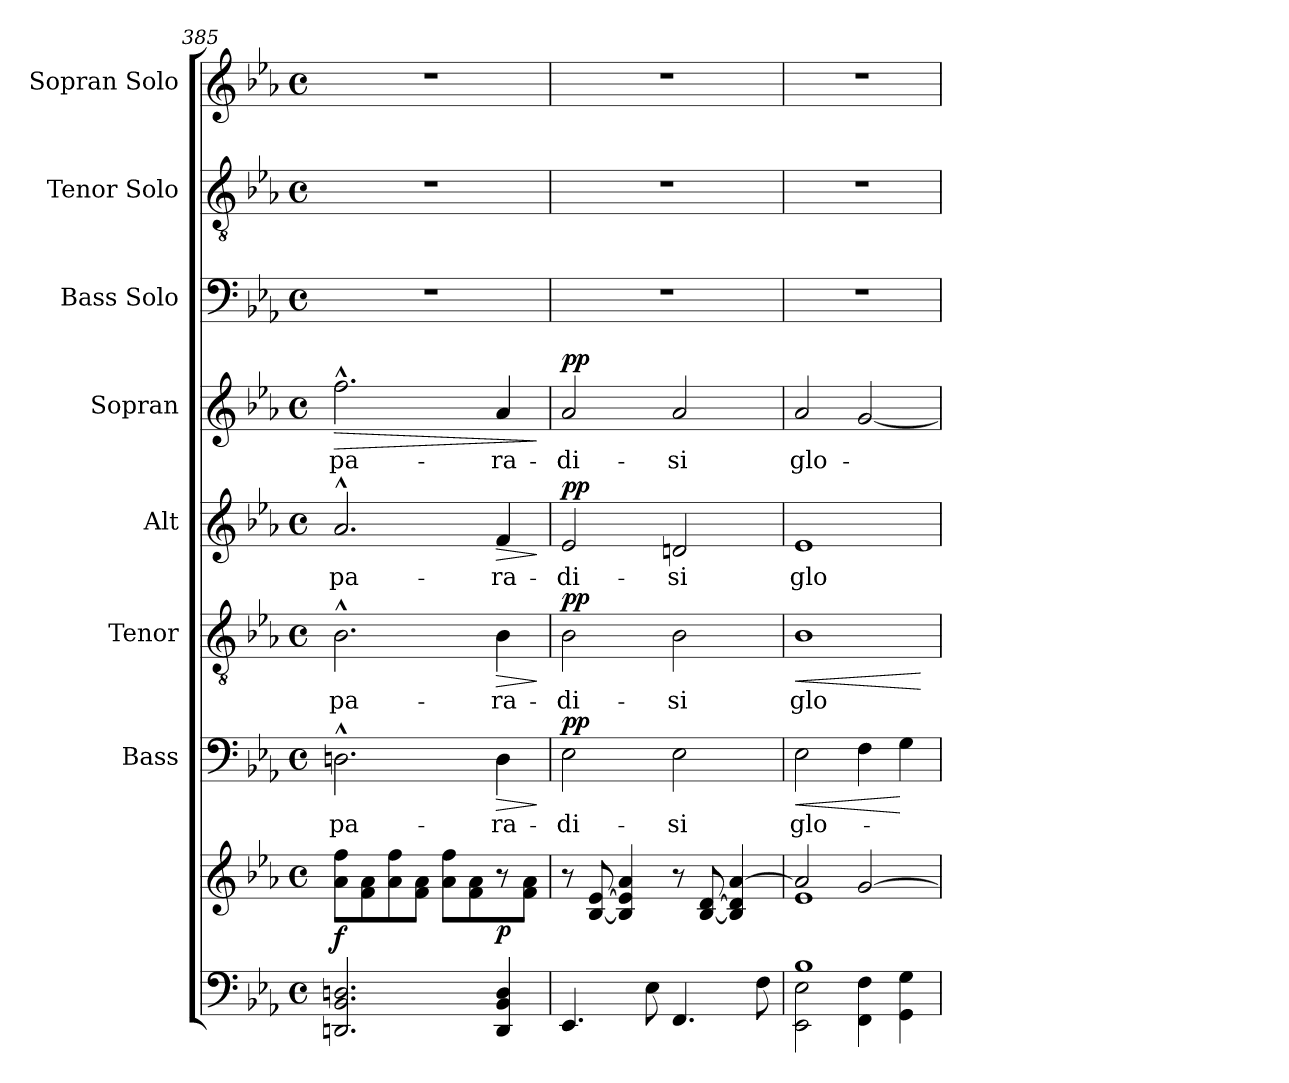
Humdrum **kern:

**kern	**kern	**dynam	**kern	**text	**dynam	**kern	**text	**dynam	**kern	**text	**dynam	**kern	**text	**dynam	**kern	**kern	**kern
*part8	*part8	*part8	*part7	*part7	*part7	*part6	*part6	*part6	*part5	*part5	*part5	*part4	*part4	*part4	*part3	*part2	*part1
*staff9	*staff8	*staff8/9	*staff7	*staff7	*staff7	*staff6	*staff6	*staff6	*staff5	*staff5	*staff5	*staff4	*staff4	*staff4	*staff3	*staff2	*staff1
*	*	*	*I"Bass	*	*	*I"Tenor	*	*	*I"Alt	*	*	*I"Sopran	*	*	*I"Bass Solo	*I"Tenor Solo	*I"Sopran Solo
*	*	*	*I'B.	*	*	*I'T.	*	*	*I'A.	*	*	*I'S.	*	*	*I'B. Solo	*I'T. Solo	*I'S. Solo
*clefF4	*clefG2	*	*clefF4	*	*	*clefGv2	*	*	*clefG2	*	*	*clefG2	*	*	*clefF4	*clefGv2	*clefG2
*k[b-e-a-]	*k[b-e-a-]	*	*k[b-e-a-]	*	*	*k[b-e-a-]	*	*	*k[b-e-a-]	*	*	*k[b-e-a-]	*	*	*k[b-e-a-]	*k[b-e-a-]	*k[b-e-a-]
*E-:	*E-:	*	*E-:	*	*	*E-:	*	*	*E-:	*	*	*E-:	*	*	*E-:	*E-:	*E-:
*M4/4	*M4/4	*	*M4/4	*	*	*M4/4	*	*	*M4/4	*	*	*M4/4	*	*	*M4/4	*M4/4	*M4/4
*met(c)	*met(c)	*	*met(c)	*	*	*met(c)	*	*	*met(c)	*	*	*met(c)	*	*	*met(c)	*met(c)	*met(c)
=385	=385	=385	=385	=385	=385	=385	=385	=385	=385	=385	=385	=385	=385	=385	=385	=385	=385
!	!	!LO:DY:b	!	!LO:LY:b	!	!	!LO:LY:b	!	!	!LO:LY:b	!	!	!LO:LY:b	!LO:HP:b	!	!	!
2.DDn/ 2.BB-/ 2.Dn/	8a-\ 8ff\L	f	2.Dn^^>\	pa-	.	2.B-^^>\	pa-	.	2.a-^^>/	pa-	.	2.ff^^>\	pa-	>	1r	1r	1r
.	8f\ 8a-\	.	.	.	.	.	.	.	.	.	.	.	.	.	.	.	.
.	8a-\ 8ff\	.	.	.	.	.	.	.	.	.	.	.	.	.	.	.	.
.	8f\ 8a-\J	.	.	.	.	.	.	.	.	.	.	.	.	.	.	.	.
.	8a-\ 8ff\L	.	.	.	.	.	.	.	.	.	.	.	.	.	.	.	.
.	8f\ 8a-\	.	.	.	.	.	.	.	.	.	.	.	.	.	.	.	.
!	!	!LO:DY:b	!	!LO:LY:b	!LO:HP:b	!	!LO:LY:b	!LO:HP:b	!	!LO:LY:b	!LO:HP:b	!	!LO:LY:b	!	!	!	!
4DD/ 4BB-/ 4D/	8r	p	4D\	-ra-	>	4B-\	-ra-	>	4f/	-ra-	>	4a-/	-ra-	.	.	.	.
.	8f\ 8a-\J	.	.	.	.	.	.	.	.	.	.	.	.	.	.	.	.
.	.	.	.	.	]	.	.	]	.	.	]	.	.	]	.	.	.
=386	=386	=386	=386	=386	=386	=386	=386	=386	=386	=386	=386	=386	=386	=386	=386	=386	=386
!	!	!	!	!LO:LY:b	!LO:DY:a	!	!LO:LY:b	!LO:DY:a	!	!LO:LY:b	!LO:DY:a	!	!LO:LY:b	!LO:DY:a	!	!	!
4.EE-/	8r	.	2E-\	-di-	pp	2B-\	-di-	pp	2e-/	-di-	pp	2a-/	-di-	pp	1r	1r	1r
.	[8B-/ [8e-/	.	.	.	.	.	.	.	.	.	.	.	.	.	.	.	.
.	4B-/] 4e-/] 4a-/	.	.	.	.	.	.	.	.	.	.	.	.	.	.	.	.
8E-\	.	.	.	.	.	.	.	.	.	.	.	.	.	.	.	.	.
!	!	!	!	!LO:LY:b	!	!	!LO:LY:b	!	!	!LO:LY:b	!	!	!LO:LY:b	!	!	!	!
4.FF/	8r	.	2E-\	-si	.	2B-\	-si	.	2dn/	-si	.	2a-/	-si	.	.	.	.
.	[8B-/ [8d/	.	.	.	.	.	.	.	.	.	.	.	.	.	.	.	.
.	4B-/] 4d/] [>4a-/	.	.	.	.	.	.	.	.	.	.	.	.	.	.	.	.
8F\	.	.	.	.	.	.	.	.	.	.	.	.	.	.	.	.	.
=387	=387	=387	=387	=387	=387	=387	=387	=387	=387	=387	=387	=387	=387	=387	=387	=387	=387
*^	*^	*	*	*	*	*	*	*	*	*	*	*	*	*	*	*	*
!	!	!	!	!	!	!LO:LY:b	!LO:HP:b	!	!LO:LY:b	!LO:HP:b	!	!LO:LY:b	!	!	!LO:LY:b	!	!	!	!
1B-	2EE-\ 2E-\	2a-/]	1e-	.	2E-\	glo-	<	1B-	glo-	<	1e-	glo-	.	2a-/	glo-	.	1r	1r	1r
.	4FF\ 4F\	[>2g/	.	.	4F\	.	.	.	.	.	.	.	.	[2g/	.	.	.	.	.
.	4GG\ 4G\	.	.	.	4G\	.	[	.	.	.	.	.	.	.	.	.	.	.	.
*v	*v	*	*	*	*	*	*	*	*	*	*	*	*	*	*	*	*	*	*
*	*v	*v	*	*	*	*	*	*	*	*	*	*	*	*	*	*	*	*
.	.	.	.	.	.	.	.	[	.	.	.	.	.	.	.	.	.
=	=	=	=	=	=	=	=	=	=	=	=	=	=	=	=	=	=
*-	*-	*-	*-	*-	*-	*-	*-	*-	*-	*-	*-	*-	*-	*-	*-	*-	*-
